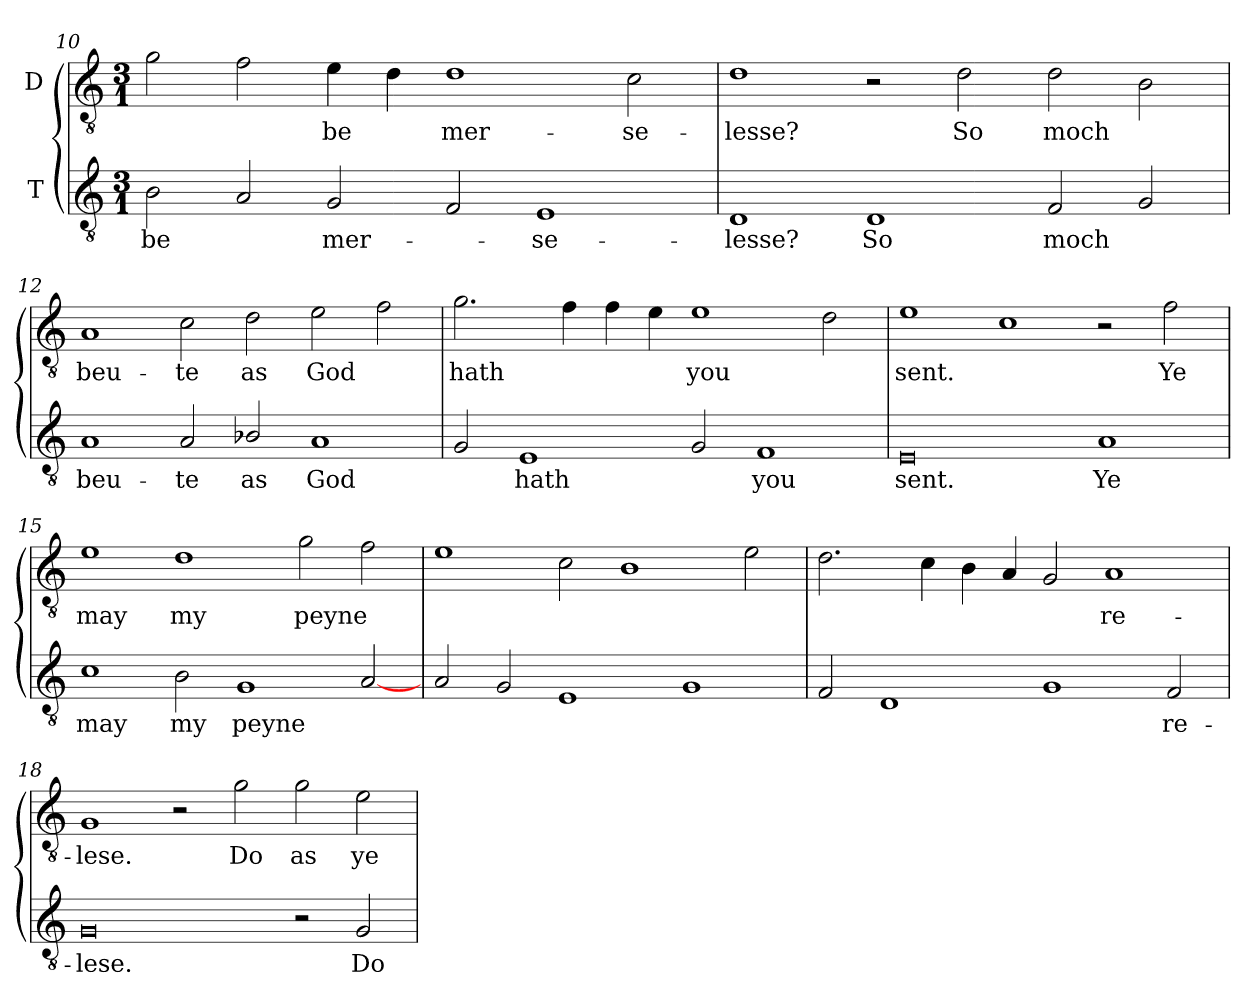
**kern	**text	**kern	**text
*part2	*part2	*part1	*part1
*staff2	*staff2	*staff1	*staff1
*I"T	*	*I"D	*
*clefGv2	*	*clefGv2	*
*ITrd7c12	*	*ITrd7c12	*
*k[]	*	*k[]	*
*C:	*	*C:	*
*M3/1	*	*M3/1	*
=10	=10	=10	=10
!	!LO:LY:b:color=#000000	!	!
2BBi\	be	2Gi\	.
2AAi/	.	2Fi\	.
!	!LO:LY:b:color=#000000	!	!
!	!	!	!LO:LY:b:color=#000000
2GGi/	mer-	4Ei\	be
.	.	4Di\	.
!	!	!	!LO:LY:b:color=#000000
2FFi/	.	1Di\	mer-
!	!LO:LY:b:color=#000000	!	!
1EEi/	-se-	.	.
!	!	!	!LO:LY:b:color=#000000
.	.	2Ci\	-se-
=11	=11	=11	=11
!	!LO:LY:b:color=#000000	!	!
!	!	!	!LO:LY:b:color=#000000
1DDi/	-lesse?	1Di\	-lesse?
!	!LO:LY:b:color=#000000	!	!
1DDi/	So	2r	.
!	!	!	!LO:LY:b:color=#000000
.	.	2Di\	So
!	!LO:LY:b:color=#000000	!	!
!	!	!	!LO:LY:b:color=#000000
2FFi/	moch	2Di\	moch
2GGi/	.	2BBi\	.
=12	=12	=12	=12
!	!LO:LY:b:color=#000000	!	!
!	!	!	!LO:LY:b:color=#000000
1AAi/	beu-	1AAi/	beu-
!	!LO:LY:b:color=#000000	!	!
!	!	!	!LO:LY:b:color=#000000
2AAi/	-te	2Ci\	-te
!	!LO:LY:b:color=#000000	!	!
!	!	!	!LO:LY:b:color=#000000
2BB-Xi/	as	2Di\	as
!	!LO:LY:b:color=#000000	!	!
!	!	!	!LO:LY:b:color=#000000
1AAi/	God	2Ei\	God
.	.	2Fi\	.
!!LO:LB:g=z
=13	=13	=13	=13
!	!	!	!LO:LY:b:color=#000000
2GGi/	.	2.Gi\	hath
!	!LO:LY:b:color=#000000	!	!
1EEi/	hath	.	.
.	.	4Fi\	.
.	.	4Fi\	.
.	.	4Ei\	.
!	!	!	!LO:LY:b:color=#000000
2GGi/	.	1Ei\	you
!	!LO:LY:b:color=#000000	!	!
1FFi/	you	.	.
.	.	2Di\	.
=14	=14	=14	=14
!	!LO:LY:b:color=#000000	!	!
!	!	!	!LO:LY:b:color=#000000
0EEi/	sent.	1Ei\	sent.
.	.	1Ci\	.
!	!LO:LY:b:color=#000000	!	!
1AAi/	Ye	2r	.
!	!	!	!LO:LY:b:color=#000000
.	.	2Fi\	Ye
=15	=15	=15	=15
!	!LO:LY:b:color=#000000	!	!
!	!	!	!LO:LY:b:color=#000000
1Ci\	may	1Ei\	may
!	!LO:LY:b:color=#000000	!	!
!	!	!	!LO:LY:b:color=#000000
2BBi\	my	1Di\	my
!	!LO:LY:b:color=#000000	!	!
1GGi/	peyne	.	.
!	!	!	!LO:LY:b:color=#000000
.	.	2Gi\	peyne
[2AAi/	.	2Fi\	.
=16	=16	=16	=16
2AAi/	.	1Ei\	.
2GGi/	.	.	.
1EEi/	.	2Ci\	.
.	.	1BBi/	.
1GGi/	.	.	.
.	.	2Ei\	.
=17	=17	=17	=17
2FFi/	.	2.Di\	.
1DDi/	.	.	.
.	.	4Ci\	.
.	.	4BBi\	.
.	.	4AAi/	.
1GGi/	.	2GGi/	.
!	!	!	!LO:LY:b:color=#000000
.	.	1AAi/	re-
!	!LO:LY:b:color=#000000	!	!
2FFi/	re-	.	.
!!LO:LB:g=z
=18	=18	=18	=18
!	!LO:LY:b:color=#000000	!	!
!	!	!	!LO:LY:b:color=#000000
0GGi/	-lese.	1GGi/	-lese.
.	.	2r	.
!	!	!	!LO:LY:b:color=#000000
.	.	2Gi\	Do
!	!	!	!LO:LY:b:color=#000000
2r	.	2Gi\	as
!	!LO:LY:b:color=#000000	!	!
!	!	!	!LO:LY:b:color=#000000
2GGi/	Do	2Ei\	ye
=	=	=	=
*-	*-	*-	*-
